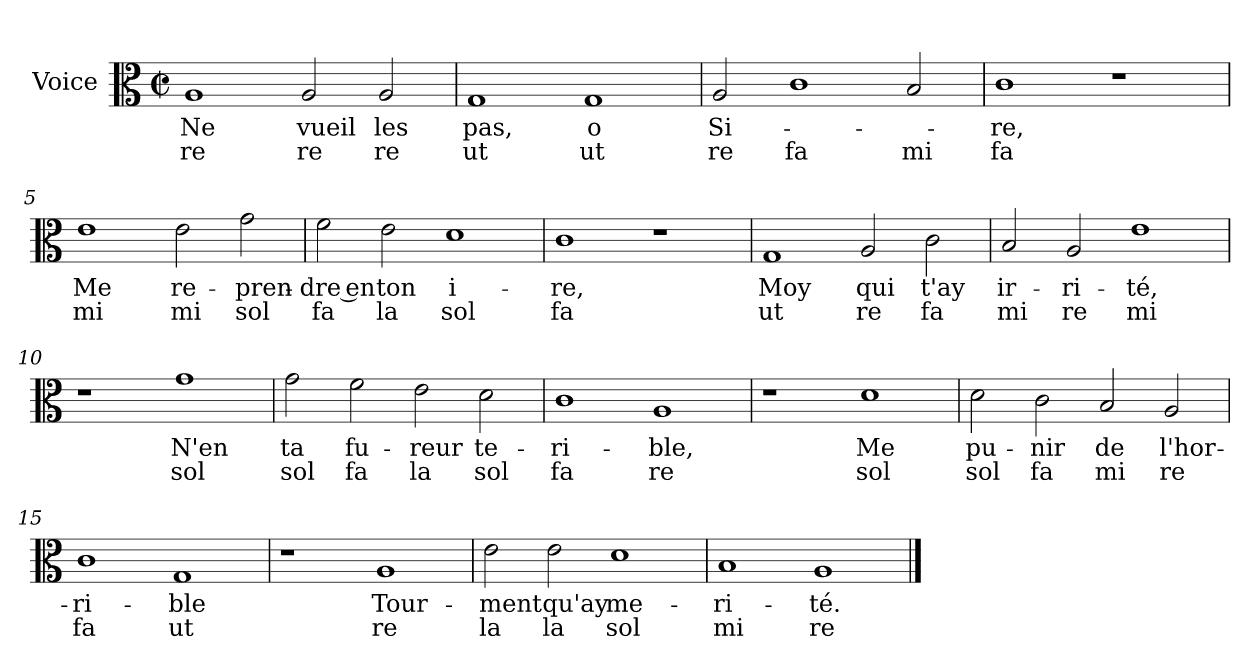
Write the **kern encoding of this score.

**kern	**text	**text
*part1	*part1	*part1
*staff1	*staff1	*staff1
*I"Voice	*	*
*I'Vo.	*	*
*clefC3	*	*
*k[]	*	*
*M4/2	*	*
*met(c|)	*	*
=1	=1	=1
1A	Ne	re
2A/	vueil	re
2A/	les	re
=2	=2	=2
1G	pas,	ut
1G	o	ut
=3	=3	=3
2A/	Si-	re
1c	.	fa
2B/	.	mi
=4	=4	=4
1c	-re,	fa
1r	.	.
=5	=5	=5
1e	Me	mi
2e\	re-	mi
2g\	-pren-	sol
=6	=6	=6
2f\	-dre en	fa
2e\	ton	la
1d	i-	sol
=7	=7	=7
1c	-re,	fa
1r	.	.
=8	=8	=8
1G	Moy	ut
2A/	qui	re
2c\	t'ay	fa
=9	=9	=9
2B/	ir-	mi
2A/	-ri-	re
1e	-té,	mi
=10	=10	=10
1r	.	.
1g	N'en	sol
=11	=11	=11
2g\	ta	sol
2f\	fu-	fa
2e\	-reur	la
2d\	te-	sol
=12	=12	=12
1c	-ri-	fa
1A	-ble,	re
=13	=13	=13
1r	.	.
1d	Me	sol
=14	=14	=14
2d\	pu-	sol
2c\	-nir	fa
2B/	de	mi
2A/	l'hor-	re
=15	=15	=15
1c	-ri-	fa
1G	-ble	ut
=16	=16	=16
1r	.	.
1A	Tour-	re
=17	=17	=17
2e\	-ment	la
2e\	qu'ay	la
1d	me-	sol
=18	=18	=18
1B	-ri-	mi
1A	-té.	re
==	==	==
*-	*-	*-
